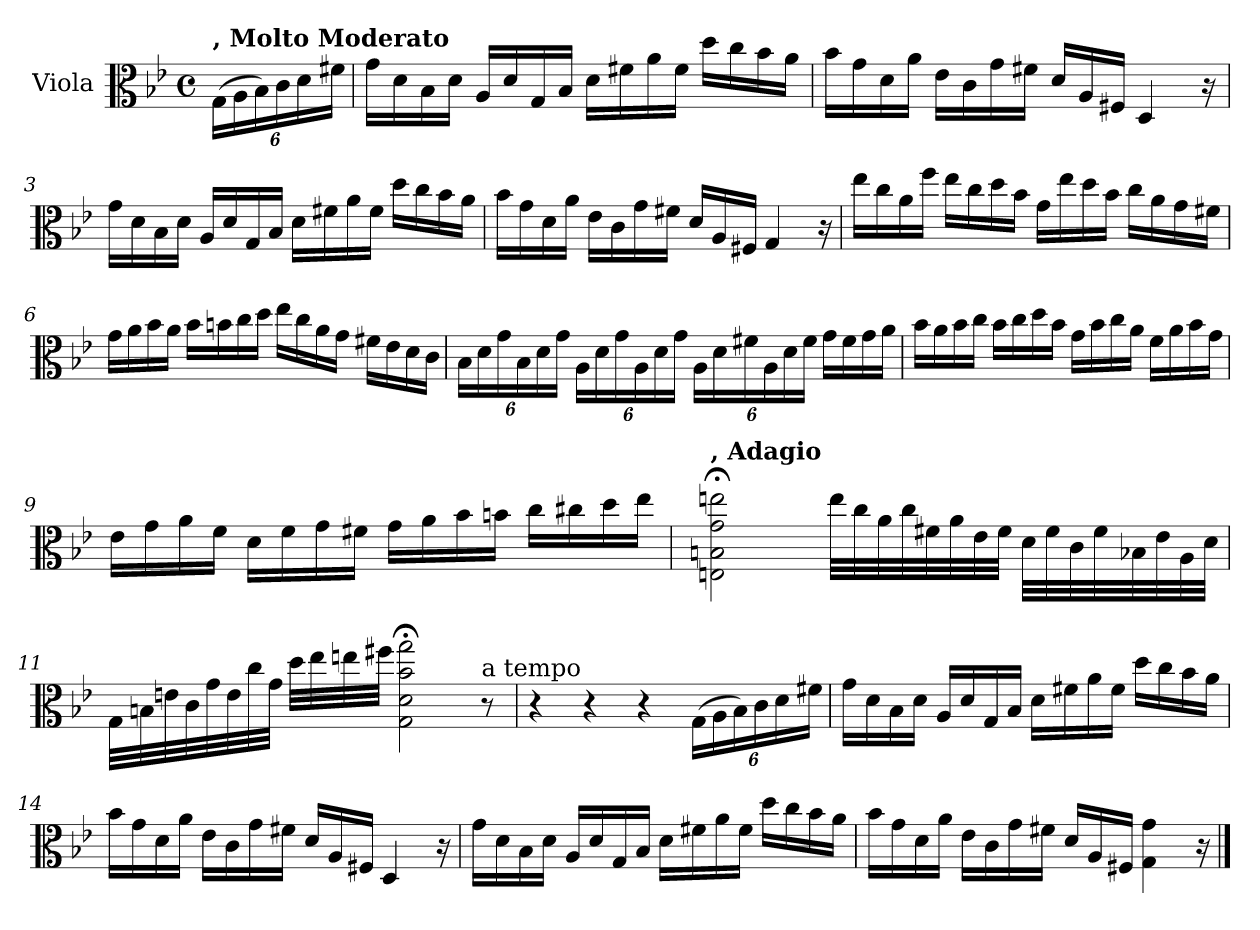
**kern
*part1
*staff1
*I"Viola
*I'Vla.
*clefC3
*k[b-e-]
*M4/4
*met(c)
*MM115
*Xbrackettup
=
!LO:TX:a:B:t=, Molto Moderato
(24G\LL
24A\
24B-\)
24c\
24d\
24f#X\JJ
=1
16g\LL
16d\
16B-\
16d\JJ
16A/LL
16d/
16G/
16B-/JJ
16d\LL
16f#X\
16a\
16f#\JJ
16dd\LL
16cc\
16b-\
16a\JJ
=2
16b-\LL
16g\
16d\
16a\JJ
16e-\LL
16c\
16g\
16f#X\JJ
16d/LL
16A/
16F#X/JJ
4D/
16r
!!LO:LB:g=z
=3
16g\LL
16d\
16B-\
16d\JJ
16A/LL
16d/
16G/
16B-/JJ
16d\LL
16f#X\
16a\
16f#\JJ
16dd\LL
16cc\
16b-\
16a\JJ
=4
16b-\LL
16g\
16d\
16a\JJ
16e-\LL
16c\
16g\
16f#X\JJ
16d/LL
16A/
16F#X/JJ
4G/
16r
!!LO:LB:g=z
=5
16ee-\LL
16cc\
16a\
16ff\JJ
16ee-\LL
16cc\
16dd\
16b-\JJ
16g\LL
16ee-\
16dd\
16b-\JJ
16cc\LL
16a\
16g\
16f#X\JJ
=6
16g\LL
16a\
16b-\
16a\JJ
16b-\LL
16bn\
16cc\
16dd\JJ
16ee-\LL
16cc\
16a\
16g\JJ
16f#X\LL
16e-\
16d\
16c\JJ
!!LO:LB:g=z
=7
24B-\LL
24d\
24g\
24B-\
24d\
24g\JJ
24A\LL
24d\
24g\
24A\
24d\
24g\JJ
24A\LL
24d\
24f#X\
24A\
24d\
24f#\JJ
16g\LL
16f#\
16g\
16a\JJ
=8
16b-\LL
16a\
16b-\
16cc\JJ
16b-\LL
16cc\
16dd\
16b-\JJ
16g\LL
16b-\
16cc\
16a\JJ
16f\LL
16a\
16b-\
16g\JJ
!!LO:LB:g=z
=9
16e-\LL
16g\
16a\
16f\JJ
16d\LL
16f\
16g\
16f#X\JJ
16g\LL
16a\
16b-\
16bn\JJ
16cc\LL
16cc#X\
16dd\
16ee-\JJ
=10
*MM60
!LO:TX:a:B:t=, Adagio
2En\;< 2Bn\;< 2g\;< 2een\;<
32ee\LLL
32cc\
32a\
32cc\
32f#X\
32a\
32e-\
32f#\JJJ
32d\LLL
32f#\
32c\
32f#\
32B-X\
32e-\
32A\
32d\JJJ
!!LO:LB:g=z
=11
32G\LLL
32Bn\
32en\
32c\
32g\
32e\
32cc\
32g\JJJ
32dd\LLL
32ee-\
32een\
32ff#X\JJJ
*MM20
2G\;< 2d\;< 2b-\;< 2gg\;<
*MM110
!LO:TX:a:t=a tempo
8r
=12
4r
4r
4r
(24G\LL
24A\
24B-\)
24c\
24d\
24f#X\JJ
=13
16g\LL
16d\
16B-\
16d\JJ
16A/LL
16d/
16G/
16B-/JJ
16d\LL
16f#X\
16a\
16f#\JJ
16dd\LL
16cc\
16b-\
16a\JJ
!!LO:LB:g=z
=14
16b-\LL
16g\
16d\
16a\JJ
16e-\LL
16c\
16g\
16f#X\JJ
16d/LL
16A/
16F#X/JJ
4D/
16r
=15
16g\LL
16d\
16B-\
16d\JJ
16A/LL
16d/
16G/
16B-/JJ
16d\LL
16f#X\
16a\
16f#\JJ
16dd\LL
16cc\
16b-\
16a\JJ
=16
16b-\LL
16g\
16d\
16a\JJ
16e-\LL
16c\
16g\
16f#X\JJ
16d/LL
16A/
16F#X/JJ
4G\ 4g\
16r
==
*-
